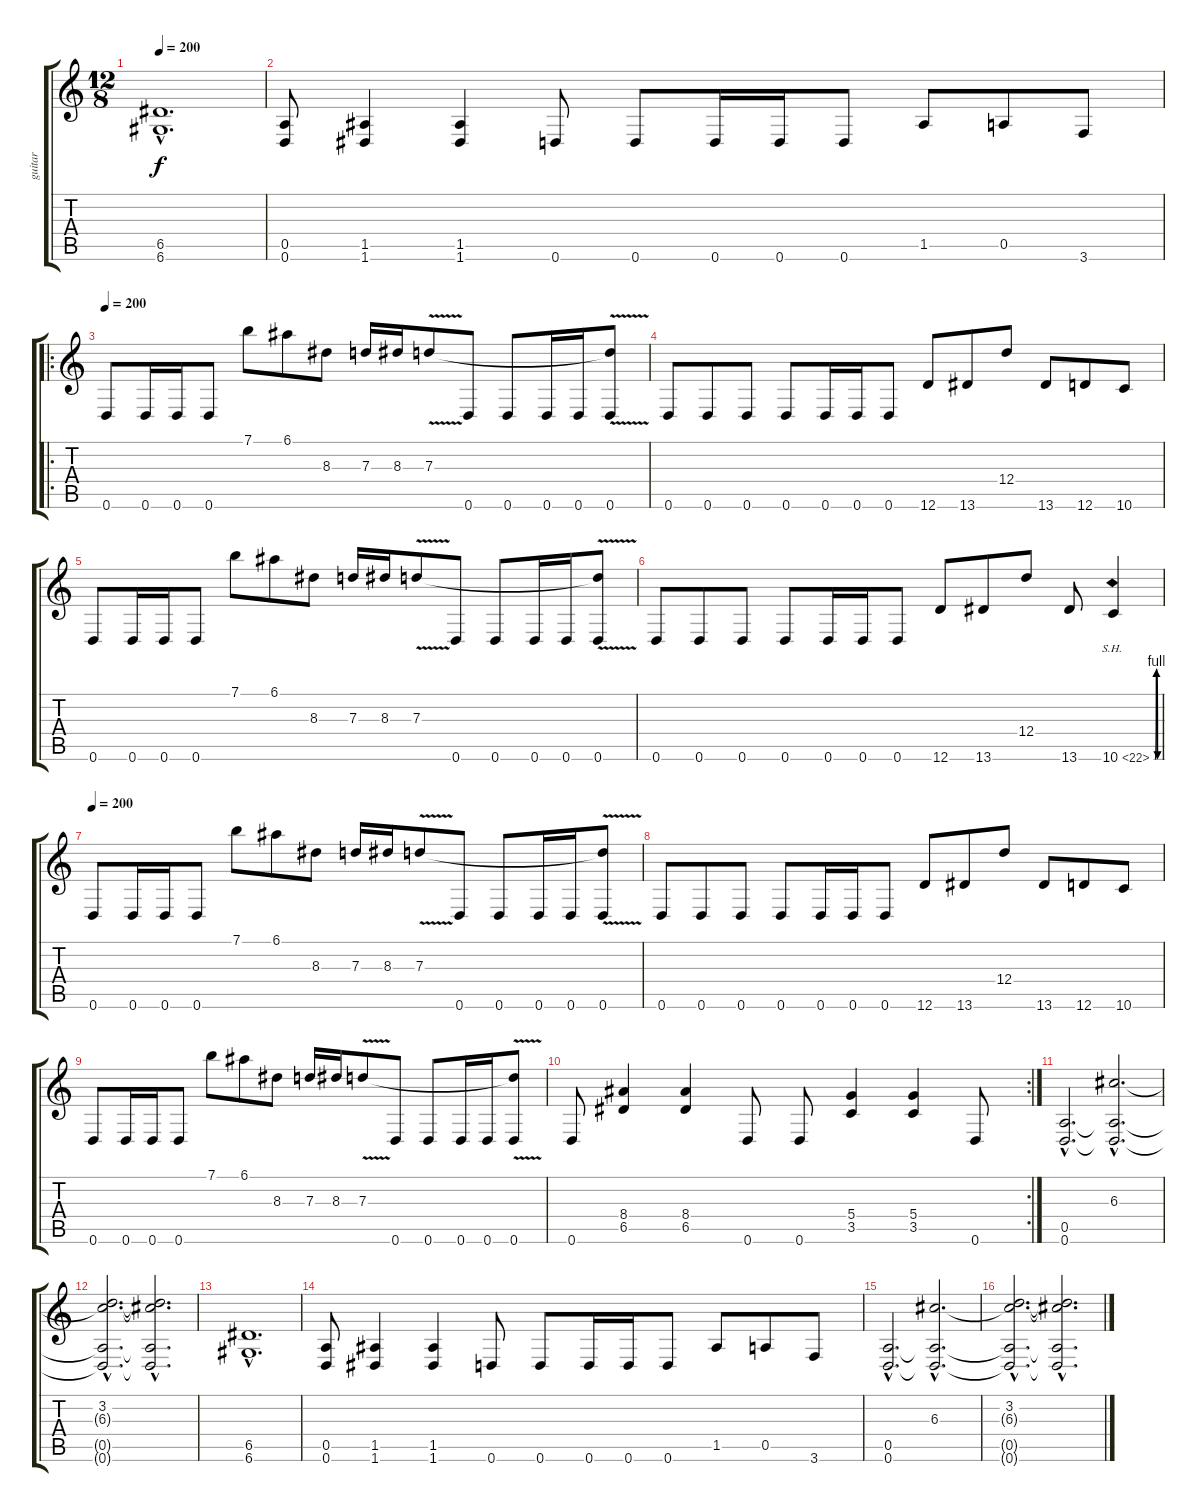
\track ("guitar" "guitar") {instrument distortionguitar}
\staff {score tabs}
\tuning (E4 B3 G3 D3 A2 D2) {hide}
\ts (12 8)
\tempo 200
\clef g2
\ks c
(6.5{hac} 6.6{hac}).1{d dy f} |
(0.5 0.6).8 (1.5 1.6).4 (1.5 1.6).4 0.6.8 0.6.8 0.6.16 0.6.16 0.6.8 1.5.8 0.5.8 3.6.8 |
\ro
\tempo 200
0.6.8 0.6.16 0.6.16 0.6.8 7.1.8 6.1.8 8.3.8 7.3.16 8.3.16 7.3{v}.8 0.6.8 0.6.8 0.6.16 0.6.16 (7.3{t} 0.6).8 |
0.6.8 0.6.8 0.6.8 0.6.8 0.6.16 0.6.16 0.6.8 12.6.8 13.6.8 12.4.8 13.6.8 12.6.8 10.6.8 |
0.6.8 0.6.16 0.6.16 0.6.8 7.1.8 6.1.8 8.3.8 7.3.16 8.3.16 7.3{v}.8 0.6.8 0.6.8 0.6.16 0.6.16 (7.3{t} 0.6).8 |
0.6.8 0.6.8 0.6.8 0.6.8 0.6.16 0.6.16 0.6.8 12.6.8 13.6.8 12.4.8 13.6.8 10.6{be (custom 0 0 15 0 30 4 45 0 60 0) sh 12}.4 |
\tempo 200
0.6.8 0.6.16 0.6.16 0.6.8 7.1.8 6.1.8 8.3.8 7.3.16 8.3.16 7.3{v}.8 0.6.8 0.6.8 0.6.16 0.6.16 (7.3{t} 0.6).8 |
0.6.8 0.6.8 0.6.8 0.6.8 0.6.16 0.6.16 0.6.8 12.6.8 13.6.8 12.4.8 13.6.8 12.6.8 10.6.8 |
0.6.8 0.6.16 0.6.16 0.6.8 7.1.8 6.1.8 8.3.8 7.3.16 8.3.16 7.3{v}.8 0.6.8 0.6.8 0.6.16 0.6.16 (7.3{t} 0.6).8 |
\rc 2
0.6.8 (8.4 6.5).4 (8.4 6.5).4 0.6.8 0.6.8 (5.4 3.5).4 (5.4 3.5).4 0.6.8 |
(0.5{hac} 0.6{hac}).2{d} (6.3{hac} 0.5{hac t} 0.6{hac t}).2{d} |
(3.2{hac} 6.3{hac t} 0.5{hac t} 0.6{hac t}).2{d} (3.2{hac t} 6.3{hac t} 0.5{hac t} 0.6{hac t}).2{d} |
(6.5{hac} 6.6{hac}).1{d} |
(0.5 0.6).8 (1.5 1.6).4 (1.5 1.6).4 0.6.8 0.6.8 0.6.16 0.6.16 0.6.8 1.5.8 0.5.8 3.6.8 |
(0.5{hac} 0.6{hac}).2{d} (6.3{hac} 0.5{hac t} 0.6{hac t}).2{d} |
(3.2{hac} 6.3{hac t} 0.5{hac t} 0.6{hac t}).2{d} (3.2{hac t} 6.3{hac t} 0.5{hac t} 0.6{hac t}).2{d}
